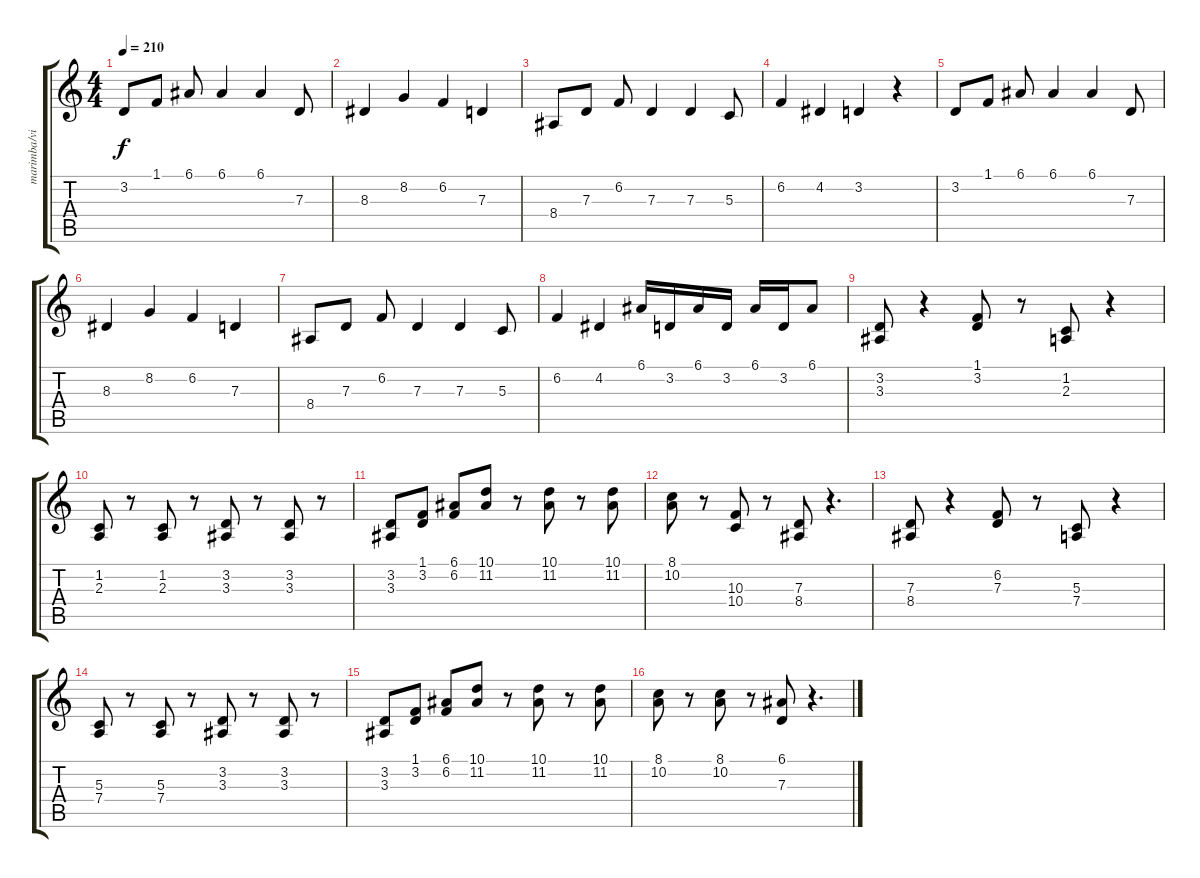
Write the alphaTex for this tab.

\track ("marimba/vibe        " "marimba/vi") {instrument marimba}
\staff {score tabs}
\tuning (E4 B3 G3 D3 A2 E2) {hide}
\ts (4 4)
\tempo 210
\clef g2
\ks c
3.2.8{dy f instrument marimba} 1.1.8 6.1.8 6.1.4 6.1.4 7.3.8 |
8.3.4 8.2.4 6.2.4 7.3.4 |
8.4.8 7.3.8 6.2.8 7.3.4 7.3.4 5.3.8 |
6.2.4 4.2.4 3.2.4 r.4 |
3.2.8 1.1.8 6.1.8 6.1.4 6.1.4 7.3.8 |
8.3.4 8.2.4 6.2.4 7.3.4 |
8.4.8 7.3.8 6.2.8 7.3.4 7.3.4 5.3.8 |
6.2.4 4.2.4 6.1.16 3.2.16 6.1.16 3.2.16 6.1.16 3.2.16 6.1.8 |
(3.2 3.3).8 r.4 (1.1 3.2).8 r.8 (1.2 2.3).8 r.4 |
(1.2 2.3).8 r.8 (1.2 2.3).8 r.8 (3.2 3.3).8 r.8 (3.2 3.3).8 r.8 |
(3.2 3.3).8 (1.1 3.2).8 (6.1 6.2).8 (10.1 11.2).8 r.8 (10.1 11.2).8 r.8 (10.1 11.2).8 |
(8.1 10.2).8 r.8 (10.3 10.4).8 r.8 (7.3 8.4).8 r.4{d} |
(7.3 8.4).8 r.4 (6.2 7.3).8 r.8 (5.3 7.4).8 r.4 |
(5.3 7.4).8 r.8 (5.3 7.4).8 r.8 (3.2 3.3).8 r.8 (3.2 3.3).8 r.8 |
(3.2 3.3).8 (1.1 3.2).8 (6.1 6.2).8 (10.1 11.2).8 r.8 (10.1 11.2).8 r.8 (10.1 11.2).8 |
(8.1 10.2).8 r.8 (8.1 10.2).8 r.8 (6.1 7.3).8 r.4{d}
